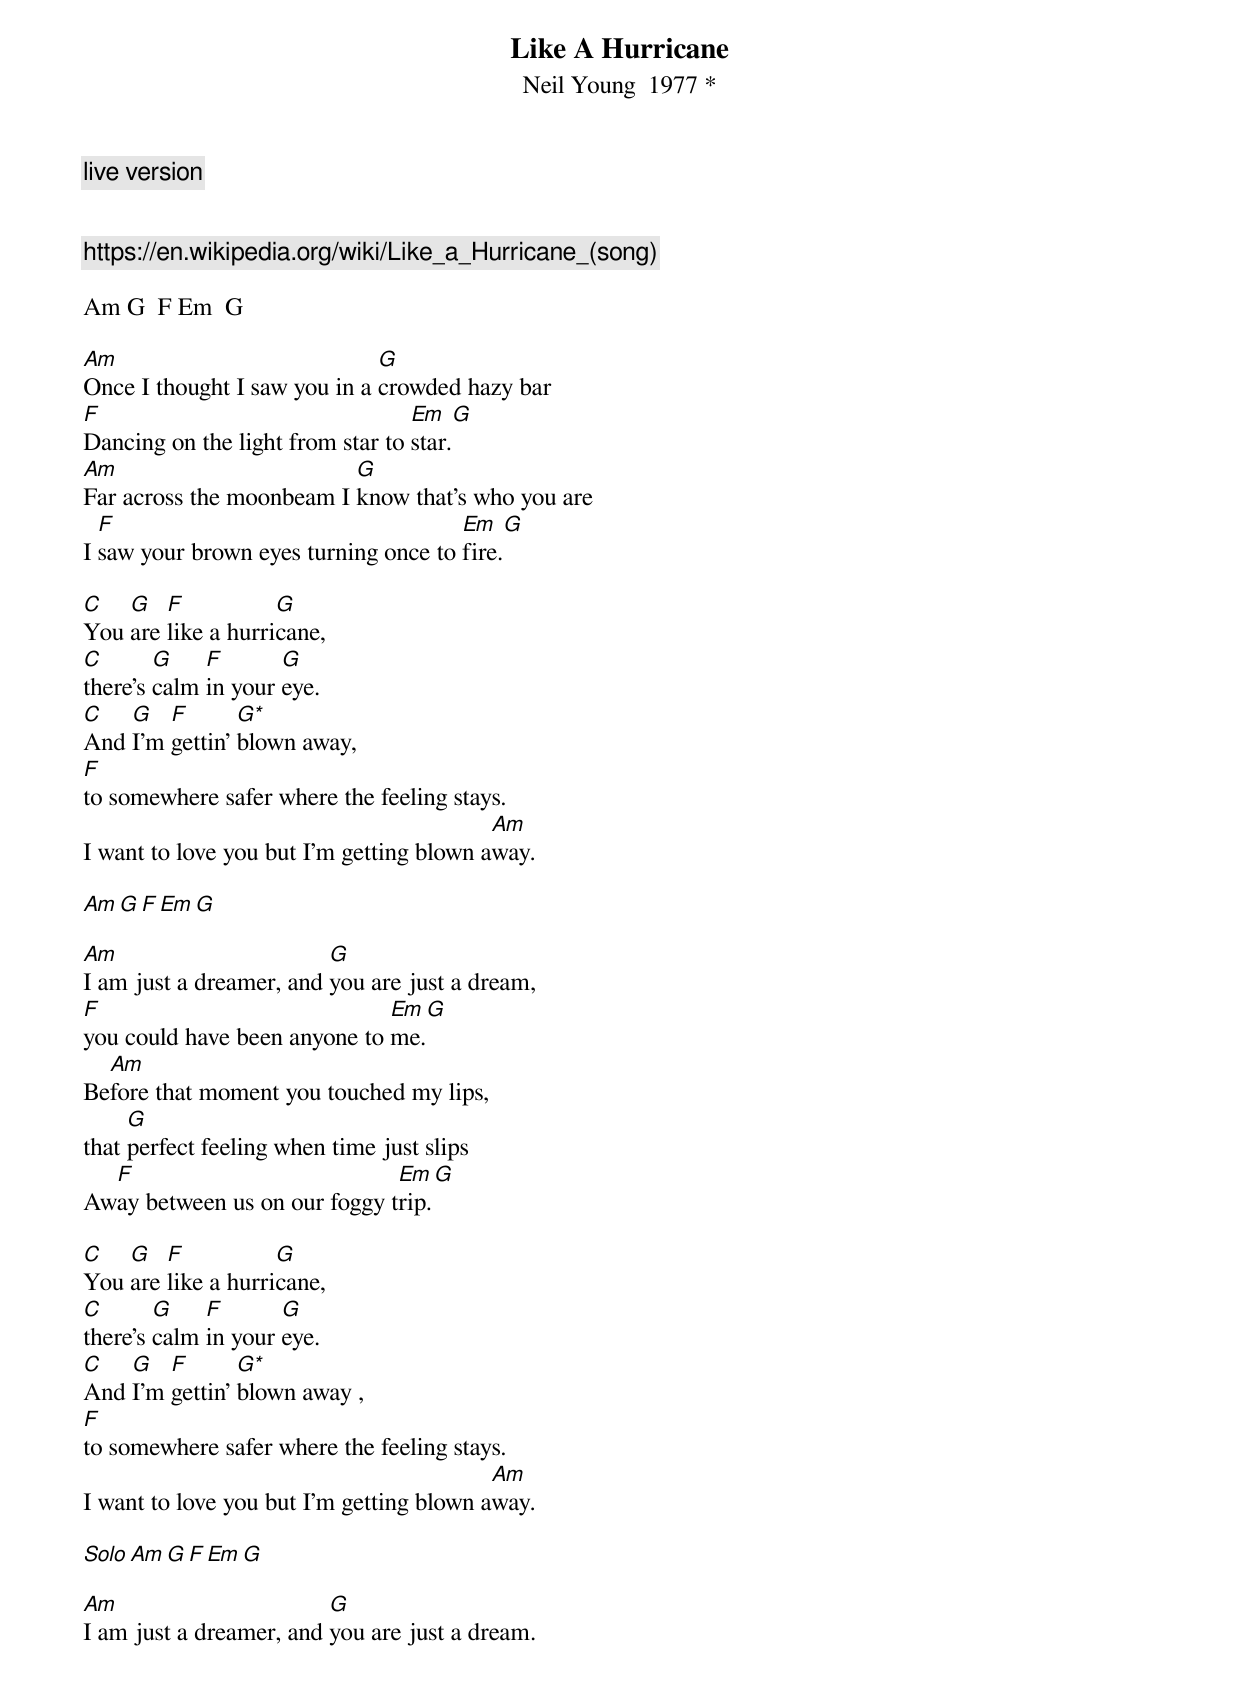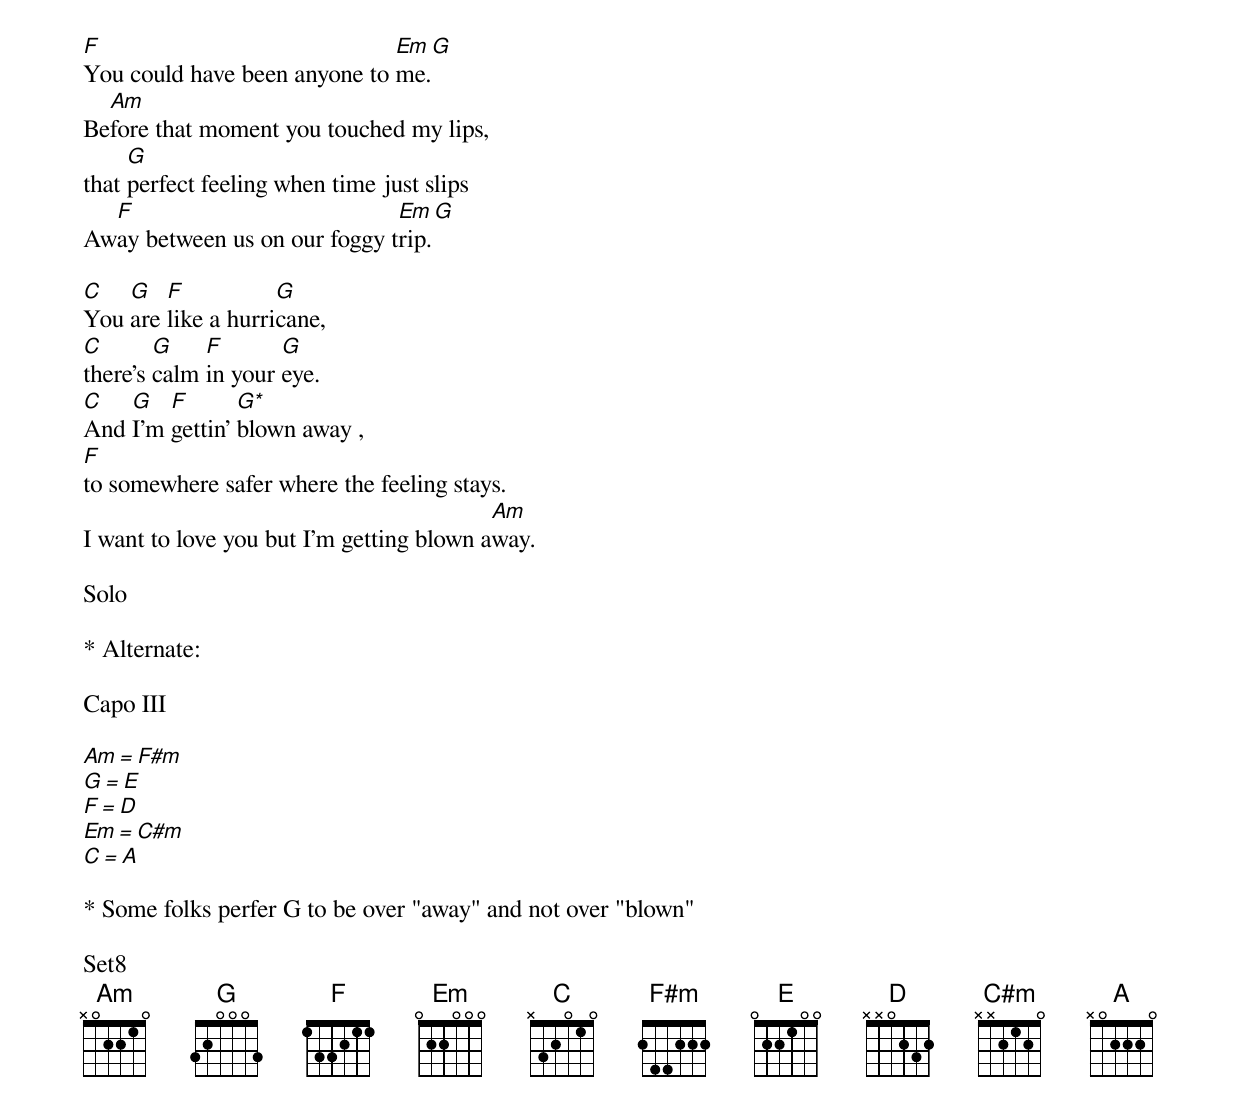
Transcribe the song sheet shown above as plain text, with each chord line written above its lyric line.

{title: Like A Hurricane }

  live version
{subtitle: Neil Young  1977 *}


https://en.wikipedia.org/wiki/Like_a_Hurricane_(song)

Am G  F Em  G

Am                            G
Once I thought I saw you in a crowded hazy bar
F                                 Em   G
Dancing on the light from star to star.
Am                        G
Far across the moonbeam I know that's who you are
  F                                   Em   G
I saw your brown eyes turning once to fire.

C   G   F           G
You are like a hurricane,
C       G    F       G
there's calm in your eye.
C   G   F       G*
And I'm gettin' blown away,
F
to somewhere safer where the feeling stays.
                                          Am
I want to love you but I'm getting blown away.

Am G  F Em  G

Am                       G
I am just a dreamer, and you are just a dream,
F                             Em  G
you could have been anyone to me.
  Am
Before that moment you touched my lips,
     G
that perfect feeling when time just slips
  F                           Em   G
Away between us on our foggy trip.

C   G   F           G
You are like a hurricane,
C       G    F       G
there's calm in your eye.
C   G   F       G*
And I'm gettin' blown away ,
F
to somewhere safer where the feeling stays.
                                          Am
I want to love you but I'm getting blown away.

Solo Am G  F Em  G

Am                       G
I am just a dreamer, and you are just a dream.
F                             Em  G
You could have been anyone to me.
  Am
Before that moment you touched my lips,
     G
that perfect feeling when time just slips
  F                           Em   G
Away between us on our foggy trip.

C   G   F           G
You are like a hurricane,
C       G    F       G
there's calm in your eye.
C   G   F       G*
And I'm gettin' blown away ,
F
to somewhere safer where the feeling stays.
                                          Am
I want to love you but I'm getting blown away.

Solo

* Alternate:

Capo III

Am = F#m
G  = E
F  = D
Em = C#m
C  = A

* Some folks perfer G to be over "away" and not over "blown"

Set8
